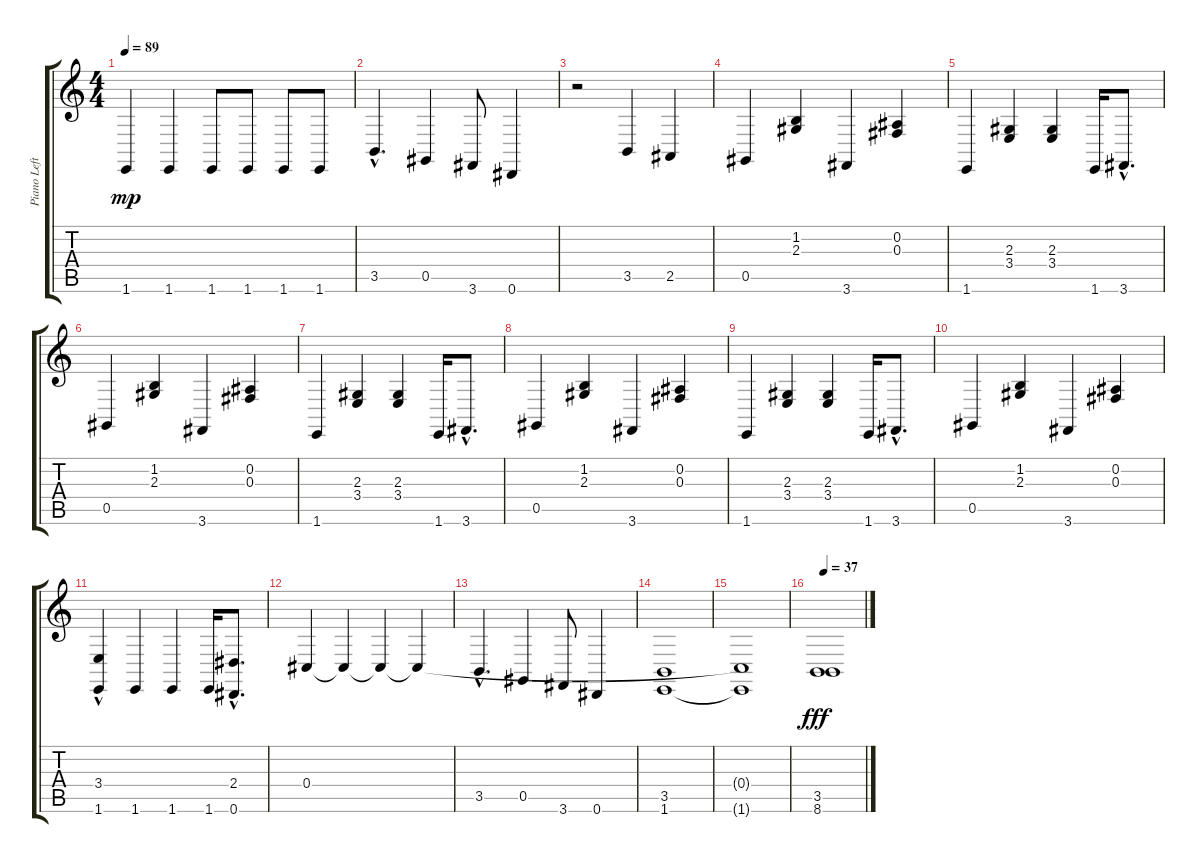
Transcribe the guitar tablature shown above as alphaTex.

\track ("Piano Leftt Hand (Dizzy)" "Piano Left") {instrument brightacousticpiano}
\staff {score tabs}
\tuning (Eb4 Bb3 Gb3 Db3 Ab2 Eb2) {hide}
\ts (4 4)
\tempo 89
\clef g2
\ks c
1.6.4{dy mp} 1.6.4 1.6.8 1.6.8 1.6.8 1.6.8 |
3.5{hac}.4{d} 0.5.4 3.6.8 0.6.4 |
r.2 3.5.4 2.5.4 |
0.5.4 (1.2 2.3).4 3.6.4 (0.2 0.3).4 |
1.6.4 (2.3 3.4).4 (2.3 3.4).4 1.6.16 3.6{hac}.8{d} |
0.5.4 (1.2 2.3).4 3.6.4 (0.2 0.3).4 |
1.6.4 (2.3 3.4).4 (2.3 3.4).4 1.6.16 3.6{hac}.8{d} |
0.5.4 (1.2 2.3).4 3.6.4 (0.2 0.3).4 |
1.6.4 (2.3 3.4).4 (2.3 3.4).4 1.6.16 3.6{hac}.8{d} |
0.5.4 (1.2 2.3).4 3.6.4 (0.2 0.3).4 |
(3.4{hac} 1.6).4 1.6.4 1.6.4 1.6.16 (2.4{hac} 0.6{hac}).8{d} |
0.4.4 0.4{t}.4 0.4{t}.4 0.4{t}.4 |
3.5{hac}.4{d} 0.5.4 3.6.8 0.6.4 |
(3.5 1.6).1 |
(0.4{t} 1.6{t}).1 |
\tempo 37
(3.5 8.6).1{dy fff volume 16}
